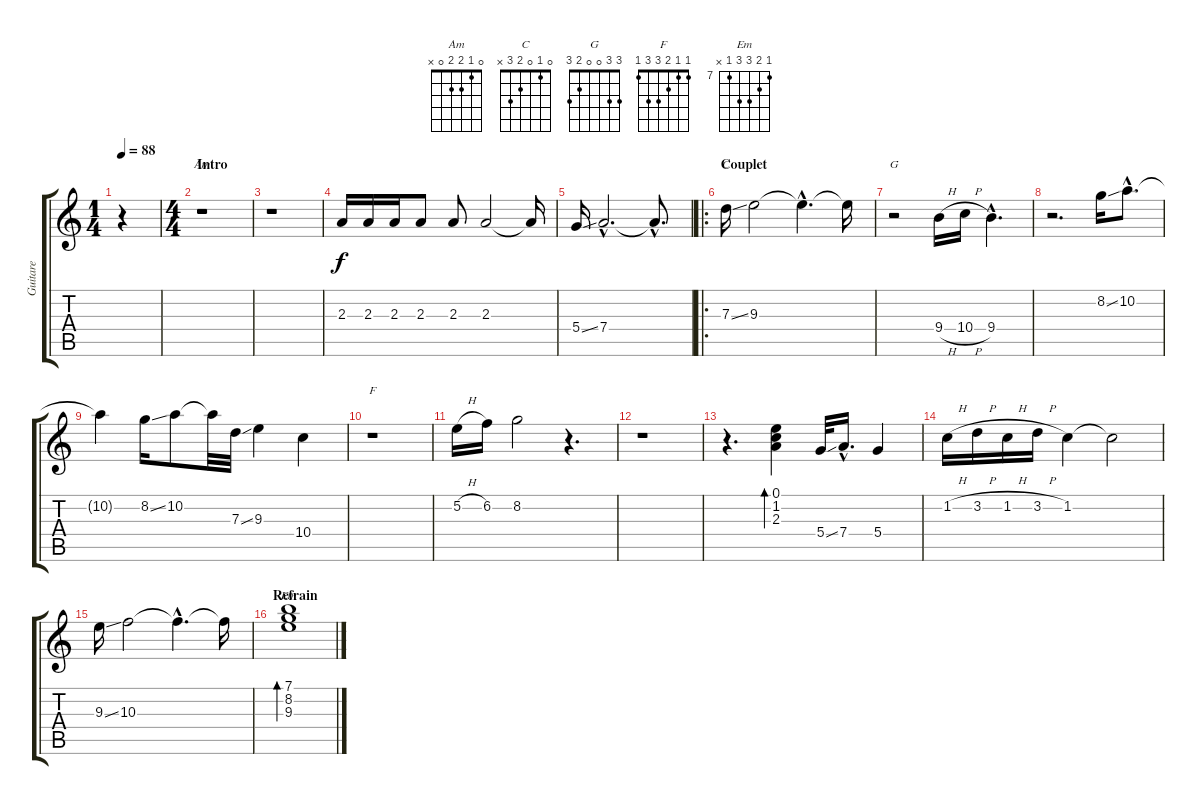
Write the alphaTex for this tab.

\track ("Guitare" "Guitare") {instrument electricguitarclean}
\staff {score tabs}
\tuning (E4 B3 G3 D3 A2 E2) {hide}
\chord ("Am" 0 1 2 2 0 x)
\chord ("C" 0 1 0 2 3 x)
\chord ("G" 3 3 0 0 2 3)
\chord ("F" 1 1 2 3 3 1)
\chord ("Em" 7 8 9 9 7 x) {firstfret 7}
\ts (1 4)
\tempo 88
\clef g2
\ks c
r.4{dy f instrument electricguitarclean} |
\ts (4 4)
\section ("" "Intro")
r.1{ch "Am"} |
r.1 |
2.3.16 2.3.16 2.3.16 2.3.8 2.3.8 2.3.2 2.3{t}.16 |
5.4{ss}.16 7.4{hac}.2{d} 7.4{hac t}.8{d} |
\ro
\section ("" "Couplet")
7.3{ss}.16{ch "C"} 9.3.2 9.3{hac t}.4{d} 9.3{t}.16 |
r.2{ch "G"} 9.4{h}.16 10.4{h}.16 9.4{hac}.4{d} |
r.2{d} 8.2{ss}.16 10.2{hac}.8{d} |
10.2{t}.4 8.2{ss}.16 10.2.8 10.2{t}.32 7.3{ss}.32 9.3.4 10.4.4 |
r.1{ch "F"} |
5.2{h}.16 6.2.16 8.2.2 r.4{d} |
r.1 |
r.4{d} (0.1 1.2 2.3).4{bd 60} 5.4{ss}.32 7.4{hac}.16{d} 5.4.4 |
1.2{h}.16 3.2{h}.16 1.2{h}.16 3.2{h}.16 1.2.4 1.2{t}.2 |
9.3{ss}.16 10.3.2 10.3{hac t}.4{d} 10.3{t}.16 |
\section ("" "Refrain")
(7.1 8.2 9.3).1{bd 120 ch "Em"}
